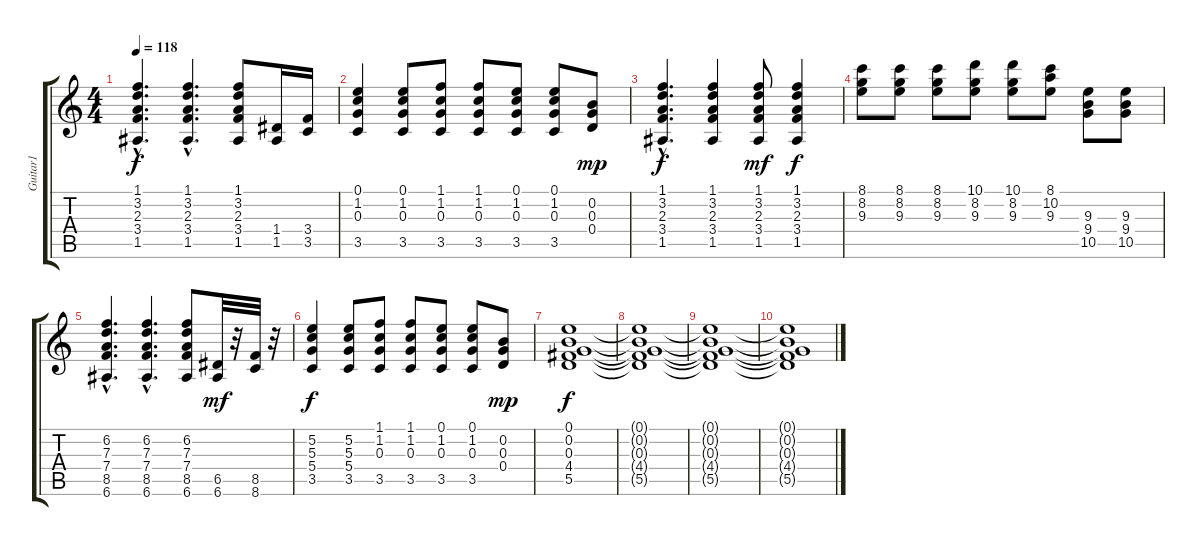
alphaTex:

\track ("Guitar1" "Guitar1") {instrument distortionguitar}
\staff {score tabs}
\tuning (E4 B3 G3 D3 A2 E2) {hide}
\ts (4 4)
\tempo 118
\clef g2
\ks c
(1.1{hac} 3.2{hac} 2.3{hac} 3.4{hac} 1.5{hac}).4{d dy f} (1.1{hac} 3.2{hac} 2.3{hac} 3.4{hac} 1.5{hac}).4{d} (1.1 3.2 2.3 3.4 1.5).8 (1.4 1.5).16 (3.4 3.5).16 |
(0.1 1.2 0.3 3.5).4 (0.1 1.2 0.3 3.5).8 (1.1 1.2 0.3 3.5).8 (1.1 1.2 0.3 3.5).8 (0.1 1.2 0.3 3.5).8 (0.1 1.2 0.3 3.5).8 (0.2 0.3 0.4).8{dy mp} |
(1.1{hac} 3.2{hac} 2.3{hac} 3.4{hac} 1.5{hac}).4{d dy f} (1.1 3.2 2.3 3.4 1.5).4 (1.1 3.2 2.3 3.4 1.5).8{dy mf} (1.1 3.2 2.3 3.4 1.5).4{dy f} |
(8.1 8.2 9.3).8 (8.1 8.2 9.3).8 (8.1 8.2 9.3).8 (10.1 8.2 9.3).8 (10.1 8.2 9.3).8 (8.1 10.2 9.3).8 (9.3 9.4 10.5).8 (9.3 9.4 10.5).8 |
(6.2{hac} 7.3{hac} 7.4{hac} 8.5{hac} 6.6{hac}).4{d} (6.2{hac} 7.3{hac} 7.4{hac} 8.5{hac} 6.6{hac}).4{d} (6.2 7.3 7.4 8.5 6.6).8 (6.5 6.6).32{dy mf} r.32 (8.5 8.6).32 r.32 |
(5.2 5.3 5.4 3.5).4{dy f} (5.2 5.3 5.4 3.5).8 (1.1 1.2 0.3 3.5).8 (1.1 1.2 0.3 3.5).8 (0.1 1.2 0.3 3.5).8 (0.1 1.2 0.3 3.5).8 (0.2 0.3 0.4).8{dy mp} |
(0.1 0.2 0.3 4.4 5.5).1{dy f} |
(0.1{t} 0.2{t} 0.3{t} 4.4{t} 5.5{t}).1 |
(0.1{t} 0.2{t} 0.3{t} 4.4{t} 5.5{t}).1 |
(0.1{t} 0.2{t} 0.3{t} 4.4{t} 5.5{t}).1
